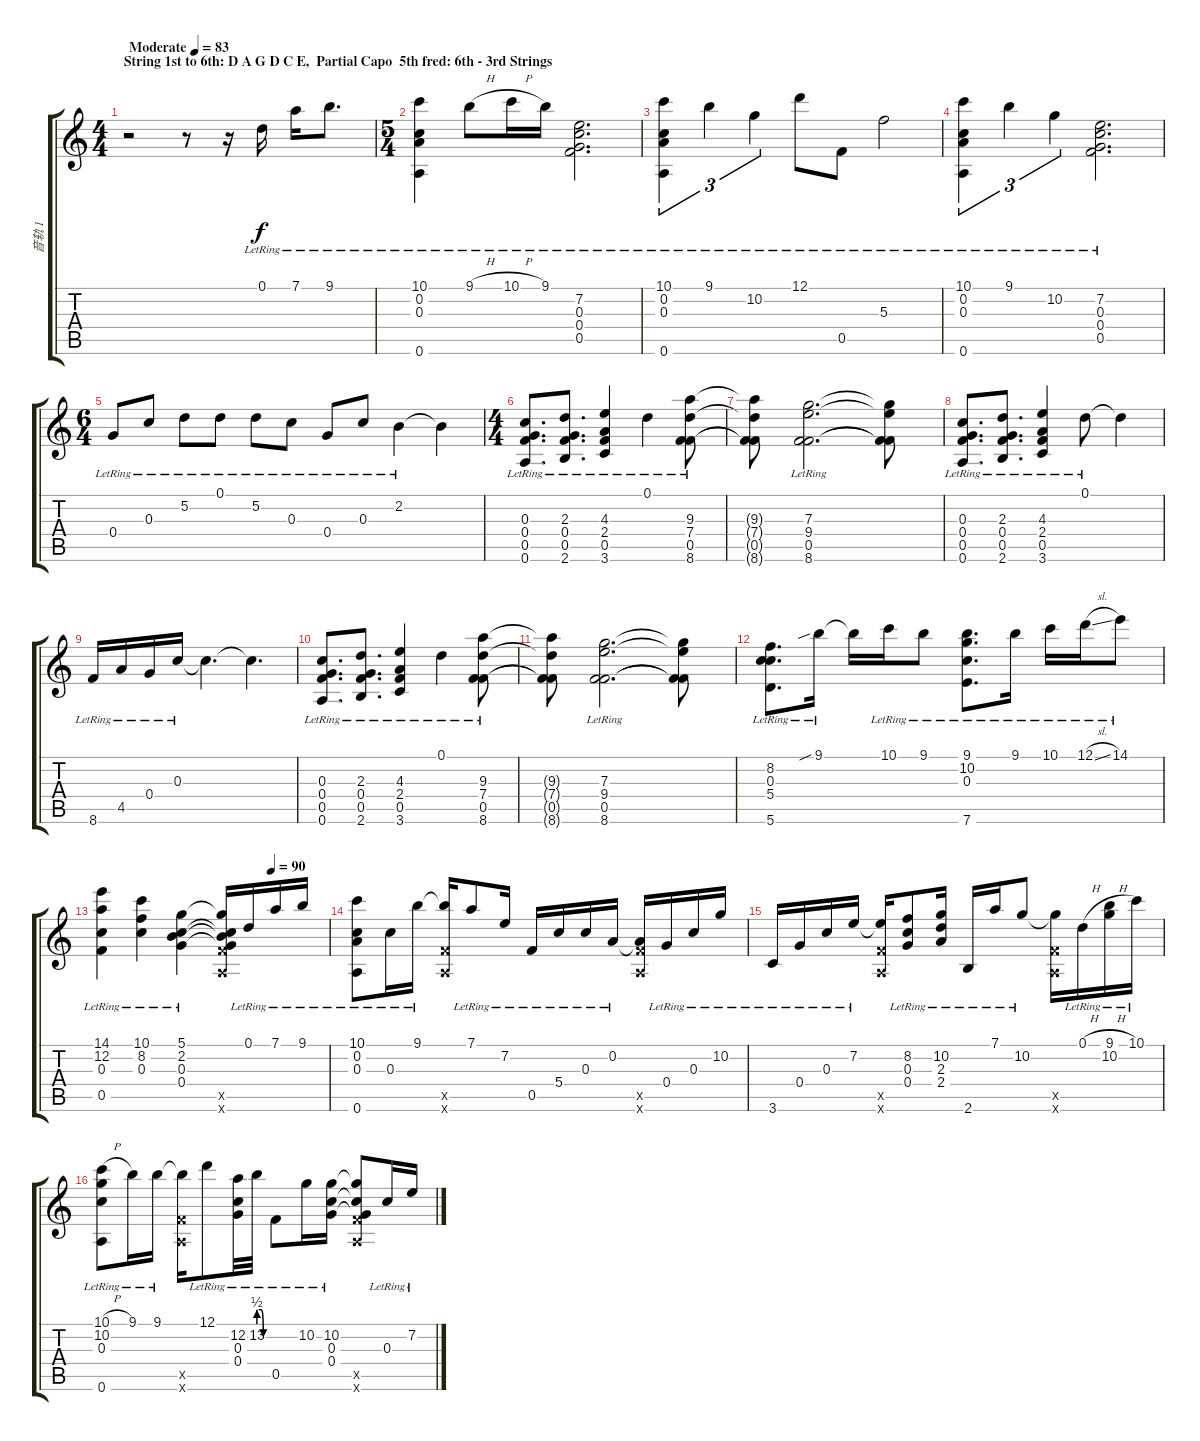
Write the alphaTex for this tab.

\track ("音轨 1" "音轨 1") {instrument acousticguitarsteel}
\staff {score tabs}
\tuning (D4 A3 C4 G3 F3 A2) {hide}
\ts (4 4)
\section ("" "String 1st to 6th: D A G D C E,  Partial Capo  5th fred: 6th - 3rd Strings")
\tempo (83 "Moderate")
\clef g2
\ks c
r.2{dy f instrument acousticguitarsteel} r.8 r.16 0.1{lr}.16 7.1{lr}.16 9.1{lr}.8{d} |
\ts (5 4)
(10.1{lr} 0.2{lr} 0.3{lr} 0.6{lr}).4 9.1{h lr}.8 10.1{h lr}.16 9.1{lr}.16 (7.2{lr} 0.3{lr} 0.4{lr} 0.5{lr}).2{d} |
(10.1{lr} 0.2{lr} 0.3{lr} 0.6{lr}).4{tu (3 2)} 9.1{lr}.4{tu (3 2)} 10.2{lr}.4{tu (3 2)} 12.1{lr}.8 0.5{lr}.8 5.3{lr}.2 |
(10.1{lr} 0.2{lr} 0.3{lr} 0.6{lr}).4{tu (3 2)} 9.1{lr}.4{tu (3 2)} 10.2{lr}.4{tu (3 2)} (7.2{lr} 0.3{lr} 0.4{lr} 0.5{lr}).2{d txt ""} |
\ts (6 4)
0.4{lr}.8 0.3{lr}.8 5.2{lr}.8 0.1{lr}.8 5.2{lr}.8 0.3{lr}.8 0.4{lr}.8 0.3{lr}.8 2.2{lr}.4 2.2{t}.4 |
\ts (4 4)
(0.3{lr} 0.4{lr} 0.5{lr} 0.6{lr}).8{d} (2.3{lr} 0.4{lr} 0.5{lr} 2.6{lr}).8{d} (4.3{lr} 2.4{lr} 0.5{lr} 3.6{lr}).4 0.1{lr}.4 (9.3{lr} 7.4{lr} 0.5{lr} 8.6{lr}).8 |
(9.3{t} 7.4{t} 0.5{t} 8.6{t}).8 (7.3{lr} 9.4{lr} 0.5{lr} 8.6{lr}).2{d} (7.3{t} 9.4{t} 0.5{t} 8.6{t}).8 |
(0.3{lr} 0.4{lr} 0.5{lr} 0.6{lr}).8{d} (2.3{lr} 0.4{lr} 0.5{lr} 2.6{lr}).8{d} (4.3{lr} 2.4{lr} 0.5{lr} 3.6{lr}).4 0.1{lr}.8 0.1{t}.4 |
8.6{lr}.16 4.5{lr}.16 0.4{lr}.16 0.3{lr}.16 0.3{t}.4{d} 0.3{t}.4{d} |
(0.3{lr} 0.4{lr} 0.5{lr} 0.6{lr}).8{d} (2.3{lr} 0.4{lr} 0.5{lr} 2.6{lr}).8{d} (4.3{lr} 2.4{lr} 0.5{lr} 3.6{lr}).4 0.1{lr}.4 (9.3{lr} 7.4{lr} 0.5{lr} 8.6{lr}).8 |
(9.3{t} 7.4{t} 0.5{t} 8.6{t}).8 (7.3{lr} 9.4{lr} 0.5{lr} 8.6{lr}).2{d} (7.3{t} 9.4{t} 0.5{t} 8.6{t}).8 |
(8.2{lr} 0.3{lr} 5.4{lr} 5.6{lr}).8{d} 9.1{sib lr}.16 9.1{t}.16 10.1{lr}.16 9.1{lr}.8 (9.1{lr} 10.2{lr} 0.3{lr} 7.6{lr}).8{d} 9.1{lr}.16 10.1{lr}.16 12.1{sl lr}.16 14.1{lr}.8 |
\tempo (90 0.75)
(14.1{lr} 12.2{lr} 0.3{lr} 0.5{lr}).4 (10.1{lr} 8.2{lr} 0.3{lr}).4 (5.1{lr} 2.2{lr} 0.3{lr} 0.4{lr}).4 (5.1{t} 2.2{t} 0.3{t} 0.4{t} 0.5{x} 0.6{x}).16 0.1{lr}.16 7.1{lr}.16 9.1{lr}.16 |
(10.1{lr} 0.2{lr} 0.3{lr} 0.6{lr}).8 0.3{lr}.16 9.1{lr}.16 (9.1{t} 0.5{x} 0.6{x}).16 7.1{lr}.8 7.2{lr}.16 0.5{lr}.16 5.4{lr}.16 0.3{lr}.16 0.2{lr}.16 (0.2{t} 0.5{x} 0.6{x}).16 0.4{lr}.16 0.3{lr}.16 10.2{lr}.16 |
3.6{lr}.16 0.4{lr}.16 0.3{lr}.16 7.2{lr}.16 (7.2{t} 0.5{x} 0.6{x}).16 (8.2{lr} 0.3{lr} 0.4{lr}).8 (10.2{lr} 2.3{lr} 2.4{lr}).16 2.6{lr}.16 7.1{lr}.16 10.2{lr}.8 (10.2{t} 0.5{x} 0.6{x}).16 0.1{h lr}.16 (9.1{h lr} 10.2{lr}).16 10.1{lr}.16 |
(10.1{h lr} 10.2{lr} 0.3{lr} 0.6{lr}).8 9.1{lr}.16 9.1{lr}.16 (9.1{t} 0.5{x} 0.6{x}).16 12.1{lr}.8 (12.2{lr} 0.3{lr} 0.4{lr}).32 13.2{be (custom 0 2 15 2 30 0 60 0) lr}.32 0.5{lr}.8 10.2{lr}.16 (10.2{lr} 0.3{lr} 0.4{lr}).16 (10.2{t} 0.3{t} 0.4{t} 0.5{x} 0.6{x}).8 0.3{lr}.16 7.2{lr}.16
